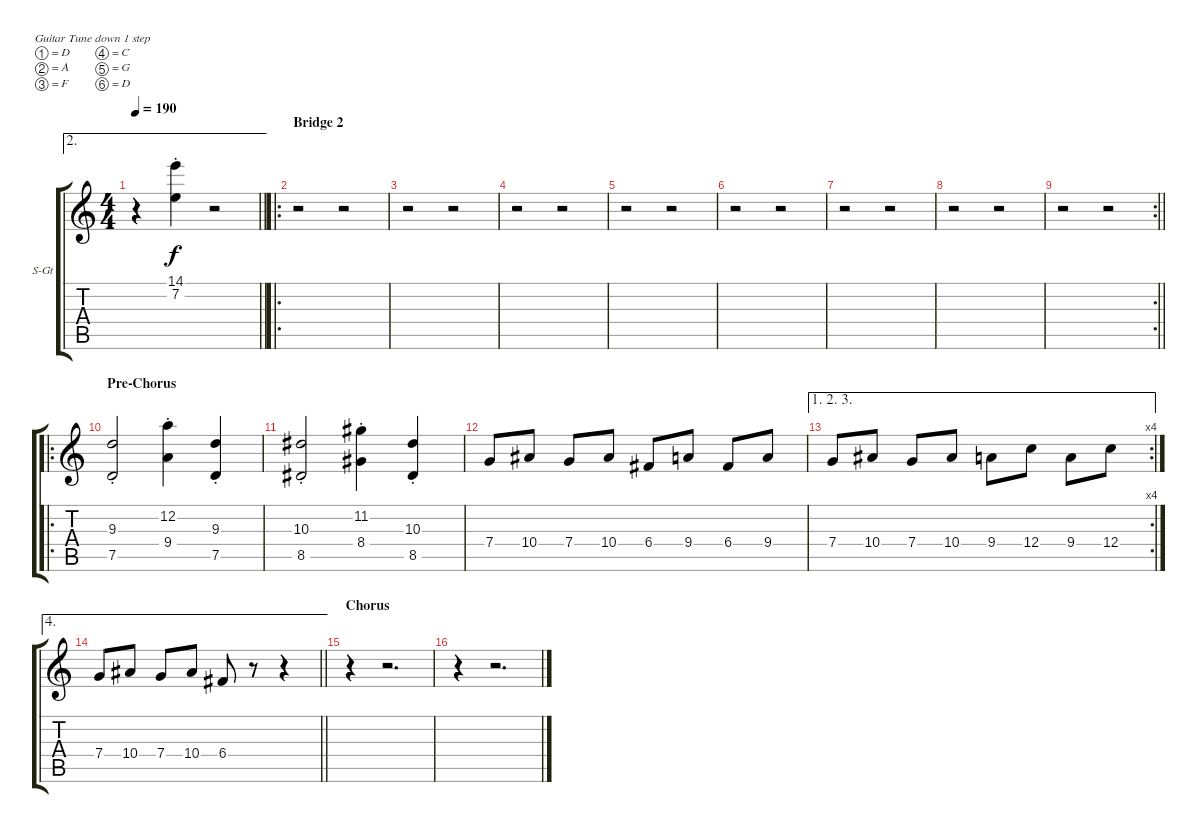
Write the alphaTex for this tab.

\bracketExtendMode groupsimilarinstruments
\firstSystemTrackNameOrientation horizontal
\otherSystemsTrackNameOrientation horizontal
\track ("Strings" "S-Gt") {instrument stringensemble1}
\staff {score tabs}
\tuning (D4 A3 F3 C3 G2 D2)
\displaytranspose 12
\ae 2
\ts (4 4)
\tempo 190
\clef g2
\barLineRight lightlight
\ks c
r.4{dy f} (14.1{st} 7.2{st}).4 r.2 |
\ro
\section ("" "Bridge 2")
r.2 r.2 |
r.2 r.2 |
r.2 r.2 |
r.2 r.2 |
r.2 r.2 |
r.2 r.2 |
r.2 r.2 |
\rc 2
\barLineRight lightlight
r.2 r.2 |
\ro
\section ("" "Pre-Chorus")
(9.3{st} 7.5{st}).2 (12.2{st} 9.4{st}).4 (9.3{st} 7.5{st}).4 |
(10.3{st} 8.5{st}).2 (11.2{st} 8.4{st}).4 (10.3{st} 8.5{st}).4 |
7.4.8 10.4.8 7.4.8 10.4.8 6.4.8 9.4.8 6.4.8 9.4.8 |
\ae (1 2 3)
\rc 4
7.4.8 10.4.8 7.4.8 10.4.8 9.4.8 12.4.8 9.4.8 12.4.8 |
\ae 4
\barLineRight lightlight
7.4.8 10.4.8 7.4.8 10.4.8 6.4.8 r.8 r.4 |
\section ("" "Chorus")
r.4 r.2{d} |
r.4 r.2{d}
